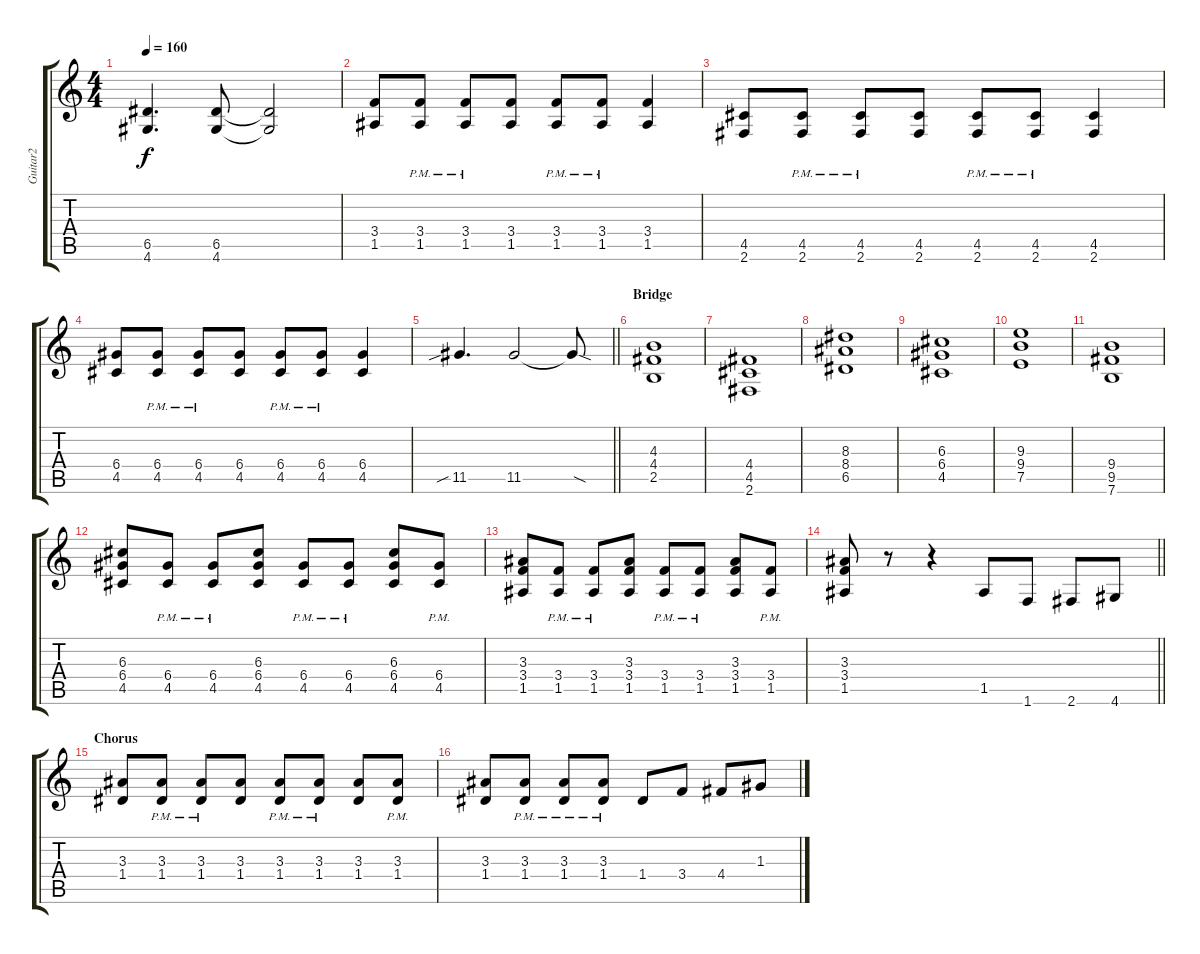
\track ("Guitar2" "Guitar2") {instrument overdrivenguitar}
\staff {score tabs}
\tuning (E4 B3 G3 D3 A2 E2) {hide}
\ts (4 4)
\tempo 160
\clef g2
\ks c
(6.5 4.6).4{d dy f} (6.5 4.6).8 (6.5{t} 4.6{t}).2 |
(3.4 1.5).8 (3.4{pm} 1.5{pm}).8 (3.4{pm} 1.5{pm}).8 (3.4 1.5).8 (3.4{pm} 1.5{pm}).8 (3.4{pm} 1.5{pm}).8 (3.4 1.5).4 |
(4.5 2.6).8 (4.5{pm} 2.6{pm}).8 (4.5{pm} 2.6{pm}).8 (4.5 2.6).8 (4.5{pm} 2.6{pm}).8 (4.5{pm} 2.6{pm}).8 (4.5 2.6).4 |
(6.4 4.5).8 (6.4{pm} 4.5{pm}).8 (6.4{pm} 4.5{pm}).8 (6.4 4.5).8 (6.4{pm} 4.5{pm}).8 (6.4{pm} 4.5{pm}).8 (6.4 4.5).4 |
\barLineRight lightlight
11.5{sib}.4{d} 11.5.2 11.5{sod t}.8 |
\section ("" "Bridge")
(4.3 4.4 2.5).1 |
(4.4 4.5 2.6).1 |
(8.3 8.4 6.5).1 |
(6.3 6.4 4.5).1 |
(9.3 9.4 7.5).1 |
(9.4 9.5 7.6).1 |
(6.3 6.4 4.5).8 (6.4{pm} 4.5{pm}).8 (6.4{pm} 4.5{pm}).8 (6.3 6.4 4.5).8 (6.4{pm} 4.5{pm}).8 (6.4{pm} 4.5{pm}).8 (6.3 6.4 4.5).8 (6.4{pm} 4.5{pm}).8 |
(3.3 3.4 1.5).8 (3.4{pm} 1.5{pm}).8 (3.4{pm} 1.5{pm}).8 (3.3 3.4 1.5).8 (3.4{pm} 1.5{pm}).8 (3.4{pm} 1.5{pm}).8 (3.3 3.4 1.5).8 (3.4{pm} 1.5{pm}).8 |
\barLineRight lightlight
(3.3 3.4 1.5).8 r.8 r.4 1.5.8 1.6.8 2.6.8 4.6.8 |
\section ("" "Chorus")
(3.3 1.4).8 (3.3{pm} 1.4{pm}).8 (3.3{pm} 1.4{pm}).8 (3.3 1.4).8 (3.3{pm} 1.4{pm}).8 (3.3{pm} 1.4{pm}).8 (3.3 1.4).8 (3.3{pm} 1.4{pm}).8 |
(3.3 1.4).8 (3.3{pm} 1.4{pm}).8 (3.3{pm} 1.4{pm}).8 (3.3{pm} 1.4{pm}).8 1.4.8 3.4.8 4.4.8 1.3.8
